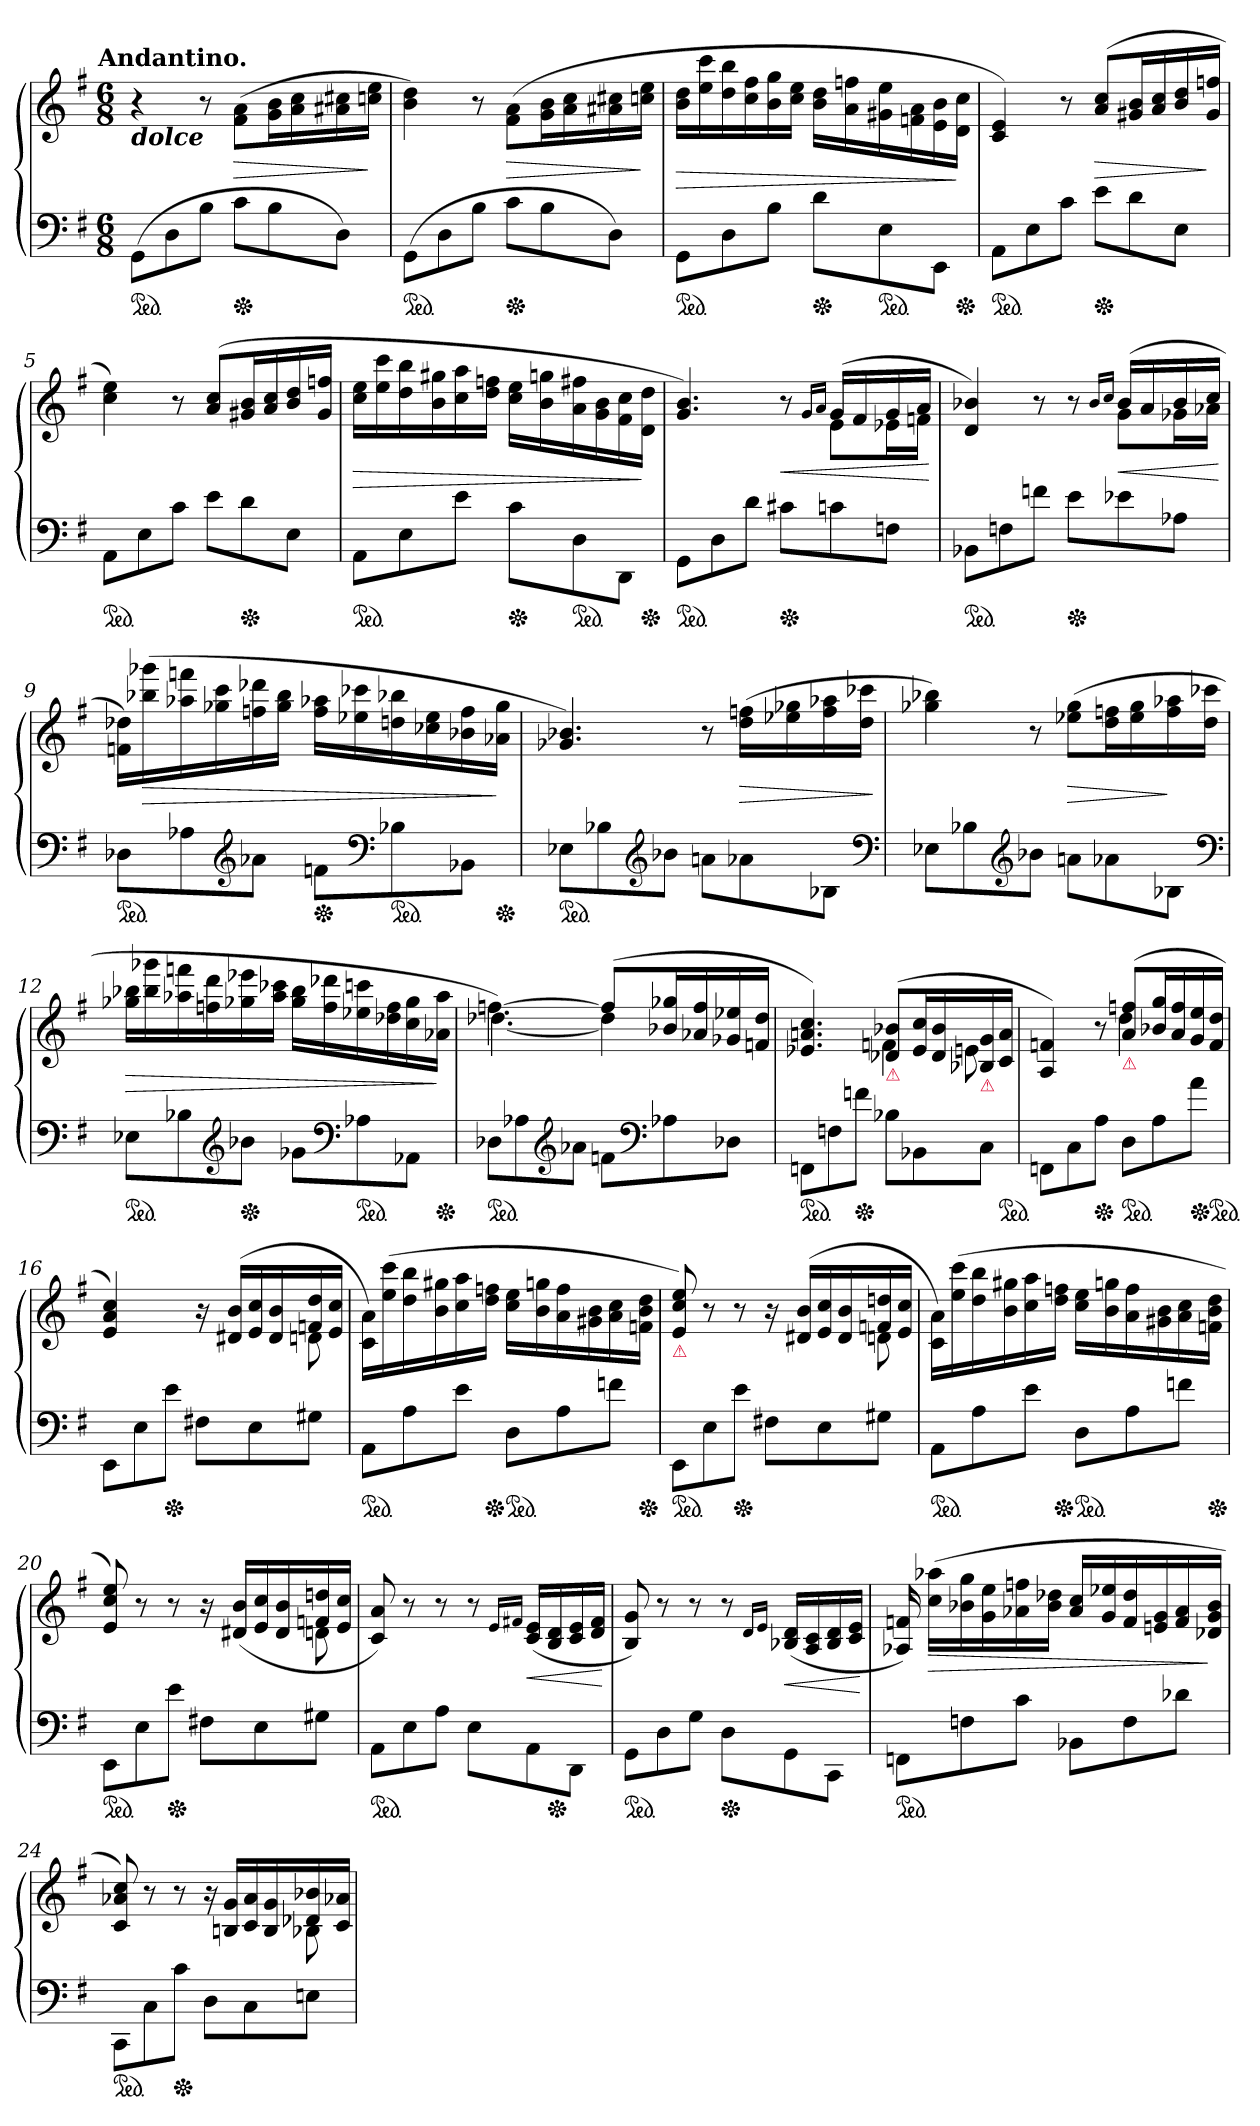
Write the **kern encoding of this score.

**kern	**kern	**dynam
*part1	*part1	*part1
*staff2	*staff1	*staff1/2
*clefF4	*clefG2	*
*k[f#]	*k[f#]	*
*G:	*G:	*
!!LO:TX:omd:t=Andantino.
*M6/8	*M6/8	*
=1	=1	=1
!	!LO:TX:b:Bi:t=dolce	!
!LO:TX:b:Bi:rj:t=Legato.	!	!
*ped	*	*
(>8GGL	4r	.
8D	.	.
8BJ	8r	.
*Xped	*	*
8cL	(>8f# 8aL	>
8B	16g 16bL	.
.	16a 16cc	.
8DJ)	16a#X 16cc#X	.
.	16ccn 16eeJJ	]
=2	=2	=2
*ped	*	*
(>8GGL	4b 4dd)	.
8D	.	.
8BJ	8r	.
*Xped	*	*
8cL	(>8f# 8aL	>
8B	16g 16bL	.
.	16a 16cc	.
8DJ)	16a#X 16cc#X	.
.	16ccn 16eeJJ	]
=3	=3	=3
*ped	*	*
8GGL	16b 16ddLL	>
.	16ee 16ccc	.
8D	16dd 16bb	.
.	16cc 16ff#	.
8BJ	16b 16gg	.
.	16cc 16eeJJ	.
*Xped	*	*
8dL	16b\ 16dd\LL	.
.	16a\ 16ffn\	.
*ped	*	*
8E	16g#X\ 16ee\	.
.	16fn\ 16a\	.
8EEJ	16e\ 16b\	.
*Xped	*	*
.	16d\ 16cc\JJ	]
=4	=4	=4
*ped	*	*
8AAL	4c 4e)	.
8E	.	.
8cJ	8r	.
*Xped	*	*
8eL	(>8a/ 8cc/L	>
8d	16g#X 16bL	.
.	16a 16cc	.
8EJ	16b 16dd	.
.	16g# 16ffnJJ	]
=5	=5	=5
*ped	*	*
8AAL	4cc 4ee)	.
8E	.	.
8cJ	8r	.
8eL	(>8a/ 8cc/L	.
*Xped	*	*
8d	16g#X 16bL	.
.	16a 16cc	.
8EJ	16b 16dd	.
.	16g# 16ffnJJ	.
=6	=6	=6
*ped	*	*
8AAL	16cc 16eeLL	>
.	16ee 16ccc	.
8E	16dd 16bb	.
.	16b 16gg#X	.
8eJ	16cc 16aa	.
.	16dd 16ffnJJ	.
*Xped	*	*
8c\L	16cc 16eeLL	.
.	16b 16ggn	.
*ped	*	*
8D	16a 16ff#X	.
.	16g 16b	.
8DDJ	16f# 16cc	.
*Xped	*	*
.	16d 16ddJJ	]
=7	=7	=7
*	*^	*
*ped	*	*	*
8GGL	4.g 4.b)	4.rAyy	.
8D	.	.	.
8dJ	.	.	.
*Xped	*	*	*
8c#XL	8r	8rcyy	<
.	16qg/LL	.	.
.	16qa/JJ	.	.
8cn	(>16gLL	8eL	.
.	16f#	.	.
8FnJ	16g	16e-XL	.
.	16aJJ	16fnJJ	.
*	*v	*v	*
.	.	[
=8	=8	=8
*	*^	*
*ped	*	*	*
8BB-XL	4d 4b-X)	4.rAyy	.
8Fn	.	.	.
8fnJ	8r	.	.
*Xped	*	*	*
8eL	8r	8rcyy	.
.	.	16qb-/LL	.
.	.	16qcc/JJ	.
8e-X	(>16b-LL	8gL	<
.	16a	.	.
8A-XJ	16b-	16g-XL	.
.	16ccJJ	16a-XJJ	.
*	*v	*v	*
.	.	[
=9	=9	=9
*ped	*	*
8D-XL	16fn 16dd-XLL)	.
.	(>16bb-X 16ggg-X	>
8A-X	16aa-X 16fffn	.
.	16gg-X 16ccc	.
*clefG2	*	*
8a-XJ	16ffn 16ddd-X	.
.	16gg- 16bb-JJ	.
*Xped	*	*
8fnL	16ff 16aa-XLL	.
.	16ee-X 16ccc-X	.
*clefF4	*	*
*ped	*	*
8B-X	16ddn 16bb-X	.
.	16cc-X 16ee-	.
8BB-XJ	16b-X 16ff	.
*Xped	*	*
.	16a-X 16gg-JJ	]
=10	=10	=10
*ped	*	*
8E-XL	4.g-X 4.b-X)	.
8B-X	.	.
*clefG2	*	*
8b-XJ	.	.
8an\L	8r	.
8a-X\	(>16dd 16ffnLL	>
.	16ee-X 16gg-X	.
8B-X\J	16ff 16aa-X	.
.	16dd 16ccc-XJJ	.
*clefF4	*	*
.	.	]
=11	=11	=11
8E-XL	4gg-X 4bb-X)	.
8B-X	.	.
*clefG2	*	*
8b-XJ	8r	.
8an\L	(>8ee-X 8gg-L	>
8a-X\	16dd 16ffnL	.
.	16ee- 16gg-	.
8B-X\J	16ff 16aa-X	]
.	16dd 16ccc-XJJ	.
*clefF4	*	*
=12	=12	=12
*ped	*	*
8E-XL	16gg-X 16bb-XLL	>
.	16bb- 16ggg-X	.
8B-X	16aa-X 16fffn	.
.	16ffn 16ddd	.
*clefG2	*	*
*Xped	*	*
8b-XJ	16gg-X 16eee-X	.
.	16aa- 16ccc-XJJ	.
8g-X\L	16gg- 16bb-LL	.
.	16ff 16ddd-X	.
*clefF4	*	*
*ped	*	*
8A-X\	16ee-X 16cccn	.
.	16dd-X 16ff	.
8AA-X\J	16cc 16gg-	.
*Xped	*	*
.	16a-X 16aa-JJ	]
=13	=13	=13
*	*^	*
*ped	*	*	*
8D-XL	[4.ffn\	[4.dd-X)	.
8A-X	.	.	.
*clefG2	*	*	*
8a-XJ	.	.	.
8fnL	(>8ff/L]	4dd-]	.
*clefF4	*	*	*
8A-X	16b-X 16gg-XL	.	.
.	16a-X 16ff	.	.
8D-XJ	16g-X 16ee-X	8ryy	.
.	16fn 16dd-JJ	.	.
=14	=14	=14	=14
*ped	*	*	*
8FFnL	4.e-X 4.an 4.cc)	4.rAyy	.
8Fn	.	.	.
*Xped	*	*	*
8fnJ	.	.	.
!	!LO:TX:b:color=crimson:t=⚠	!	!
8B-XL	(8d-X 8b-XL	4fn	.
8BB-X	16e- 16ccL	.	.
.	16d- 16b-	.	.
!	!LO:TX:b:color=crimson:t=⚠	!	!
8CJ	16B-X 16g	8en	.
*ped	*	*	*
.	16c 16aJJ	.	.
=15	=15	=15	=15
8FFn\L	4A 4fn)	4.ryy	.
8C\	.	.	.
*Xped	*	*	*
8A\J	8r	.	.
!	!LO:TX:b:color=crimson:t=⚠	!	!
*ped	*	*	*
8DL	(8a 8ffnL	4dd	.
8A	16b-X 16ggL	.	.
.	16a 16ff	.	.
8aJ	16g 16ee	8ryy	.
*Xped	*	*	*
*ped	*	*	*
.	16f 16ddJJ	.	.
=16	=16	=16	=16
8EEL	4e 4a 4cc)	4.rAyy	.
8E	.	.	.
*Xped	*	*	*
8eJ	8ryy	.	.
8F#XL	16r	4rAyy	.
.	(>16d#X 16bLL	.	.
8E	16e 16cc	.	.
.	16d# 16b	.	.
8G#XJ	16fn 16dd	8dn	.
.	16e 16ccJJ	.	.
*	*v	*v	*
=17	=17	=17
*ped	*	*
8AAL	16c 16aLL)	.
.	(>16ee 16ccc	.
8A	16dd 16bb	.
.	16b 16gg#X	.
8eJ	16cc 16aa	.
*Xped	*	*
.	16dd 16ffnJJ	.
*ped	*	*
8DL	16cc 16eeLL	.
.	16b 16ggn	.
8A	16a 16ff	.
.	16g#X 16b	.
8fnJ	16a 16cc	.
*Xped	*	*
.	16fn 16b 16ddJJ	.
=18	=18	=18
*	*^	*
!	!LO:TX:b:color=crimson:t=⚠	!	!
*ped	*	*	*
8EEL	8e 8cc 8ee)	4.rFyy	.
8E	8r	.	.
*Xped	*	*	*
8eJ	8r	.	.
8F#XL	16r	4rAyy	.
.	(>16d#X 16bLL	.	.
8E	16e 16cc	.	.
.	16d# 16b	.	.
8G#XJ	16fn 16ddn	8dn	.
.	16e 16ccJJ	.	.
*	*v	*v	*
=19	=19	=19
*ped	*	*
8AAL	16c 16aLL)	.
.	(>16ee 16ccc	.
8A	16dd 16bb	.
.	16b 16gg#X	.
8eJ	16cc 16aa	.
*Xped	*	*
.	16dd 16ffnJJ	.
*ped	*	*
8DL	16cc 16eeLL	.
.	16b 16ggn	.
8A	16a 16ff	.
.	16g#X 16b	.
8fnJ	16a 16cc	.
*Xped	*	*
.	16fn 16b 16ddJJ	.
=20	=20	=20
*	*^	*
*ped	*	*	*
8EEL	8e 8cc 8ee)	4.rFyy	.
8E	8r	.	.
*Xped	*	*	*
8eJ	8r	.	.
8F#XL	16r	4rAyy	.
.	(>16d#X 16bLL	.	.
8E	16e 16cc	.	.
.	16d# 16b	.	.
8G#XJ	16fn 16ddn	8dn	.
.	16e 16ccJJ	.	.
*	*v	*v	*
=21	=21	=21
*ped	*	*
8AAL	8c 8a)	.
8E	8r	.
8AJ	8r	.
8E\L	8r	.
.	16qe/LL	.
.	16qf#X/JJ	.
8AA\	(>16c 16eLL	<
*Xped	*	*
.	16B 16d	.
8DD\J	16c 16e	.
.	16d 16f#JJ	.
.	.	[
=22	=22	=22
*ped	*	*
8GG\L	8B 8g)	.
8D\	8r	.
8G\J	8r	.
*Xped	*	*
8D\L	8r	.
.	16qdLL	.
.	16qeJJ	.
8GG\	(>16B-X 16dLL	<
.	16A 16c	.
8CC\J	16B- 16d	.
.	16c 16eJJ	.
.	.	[
=23	=23	=23
*ped	*	*
8FFnL	16A-X 16fn)	.
.	(>16cc 16aa-XLL	>
8Fn	16b-X 16gg	.
.	16g 16ee	.
8cJ	16a-X 16ffn	.
.	16b- 16dd-XJJ	.
8BB-XL	16a- 16ccLL	.
.	16g 16ee-X	.
8F	16f 16dd-	.
.	16en 16g	.
8d-XJ	16f 16a-	.
.	16d-X 16g 16b-JJ	]
=24	=24	=24
*	*^	*
*ped	*	*	*
8CC\L	8c 8a-X 8cc)	4.rFyy	.
8C\	8r	.	.
*Xped	*	*	*
8c\J	8r	.	.
8DL	16r	4rDyy	.
.	16Bn 16gLL	.	.
8C	16c 16a-	.	.
.	16B 16g	.	.
8EnJ	16d-X 16b-X	8B-X	.
.	16c 16a-XJJ	.	.
*	*v	*v	*
=	=	=
*-	*-	*-
